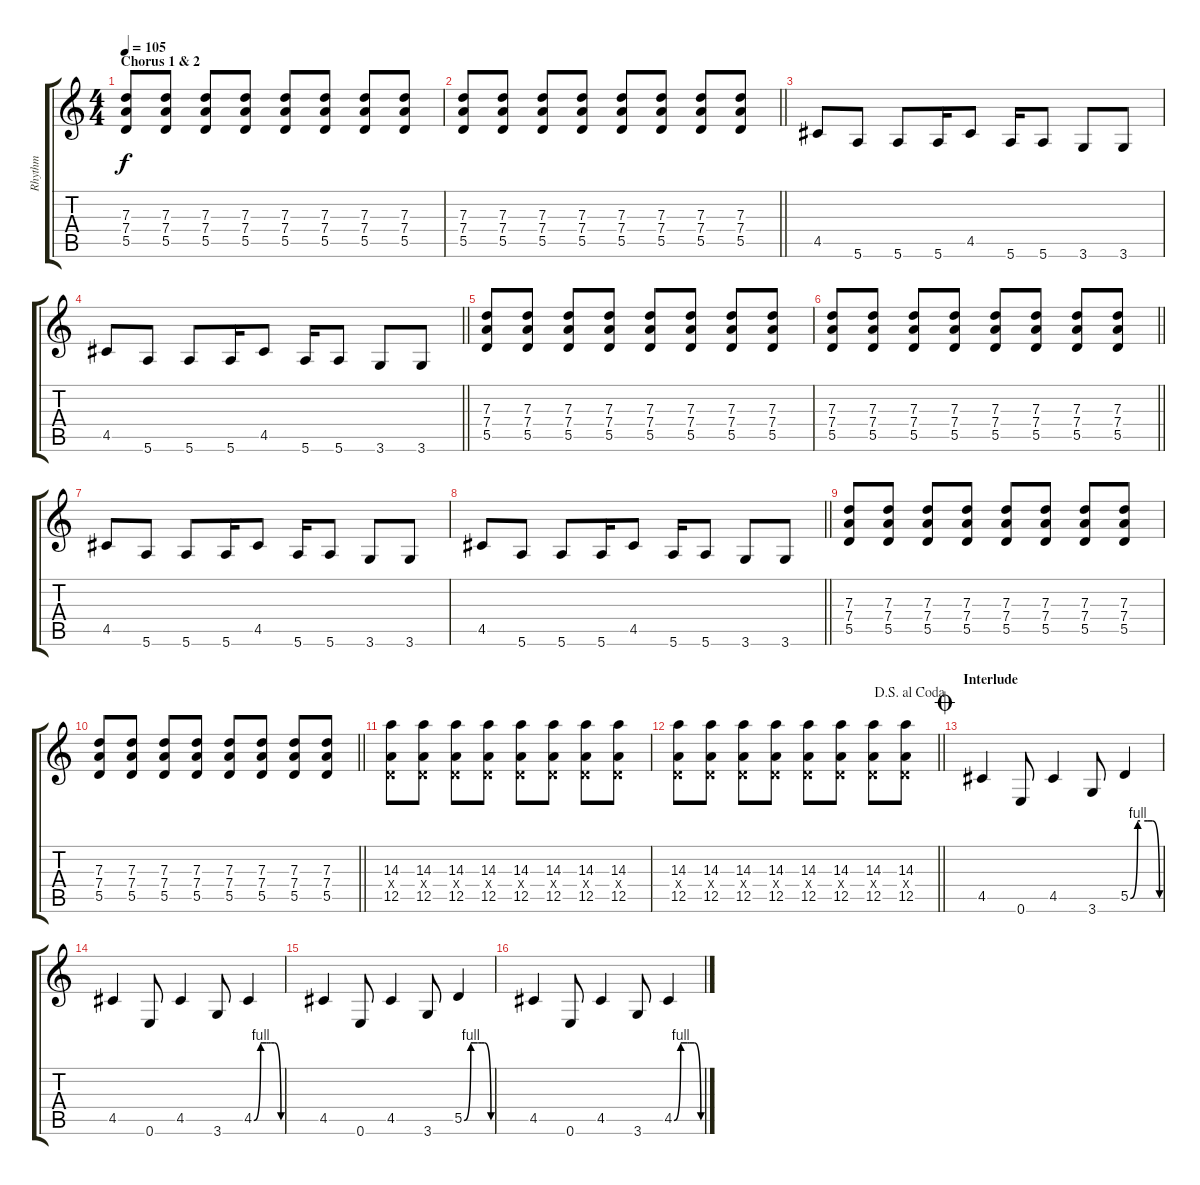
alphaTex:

\track ("Rhythm" "Rhythm") {instrument distortionguitar}
\staff {score tabs}
\tuning (E4 B3 G3 D3 A2 E2) {hide}
\ts (4 4)
\section ("" "Chorus 1 & 2")
\tempo 105
\clef g2
\ks c
(7.3 7.4 5.5).8{dy f} (7.3 7.4 5.5).8 (7.3 7.4 5.5).8 (7.3 7.4 5.5).8 (7.3 7.4 5.5).8 (7.3 7.4 5.5).8 (7.3 7.4 5.5).8 (7.3 7.4 5.5).8 |
\barLineRight lightlight
(7.3 7.4 5.5).8 (7.3 7.4 5.5).8 (7.3 7.4 5.5).8 (7.3 7.4 5.5).8 (7.3 7.4 5.5).8 (7.3 7.4 5.5).8 (7.3 7.4 5.5).8 (7.3 7.4 5.5).8 |
4.5.8 5.6.8 5.6.8 5.6.16 4.5.8 5.6.16 5.6.8 3.6.8 3.6.8 |
\barLineRight lightlight
4.5.8 5.6.8 5.6.8 5.6.16 4.5.8 5.6.16 5.6.8 3.6.8 3.6.8 |
(7.3 7.4 5.5).8 (7.3 7.4 5.5).8 (7.3 7.4 5.5).8 (7.3 7.4 5.5).8 (7.3 7.4 5.5).8 (7.3 7.4 5.5).8 (7.3 7.4 5.5).8 (7.3 7.4 5.5).8 |
\barLineRight lightlight
(7.3 7.4 5.5).8 (7.3 7.4 5.5).8 (7.3 7.4 5.5).8 (7.3 7.4 5.5).8 (7.3 7.4 5.5).8 (7.3 7.4 5.5).8 (7.3 7.4 5.5).8 (7.3 7.4 5.5).8 |
4.5.8 5.6.8 5.6.8 5.6.16 4.5.8 5.6.16 5.6.8 3.6.8 3.6.8 |
\barLineRight lightlight
4.5.8 5.6.8 5.6.8 5.6.16 4.5.8 5.6.16 5.6.8 3.6.8 3.6.8 |
(7.3 7.4 5.5).8 (7.3 7.4 5.5).8 (7.3 7.4 5.5).8 (7.3 7.4 5.5).8 (7.3 7.4 5.5).8 (7.3 7.4 5.5).8 (7.3 7.4 5.5).8 (7.3 7.4 5.5).8 |
\barLineRight lightlight
(7.3 7.4 5.5).8 (7.3 7.4 5.5).8 (7.3 7.4 5.5).8 (7.3 7.4 5.5).8 (7.3 7.4 5.5).8 (7.3 7.4 5.5).8 (7.3 7.4 5.5).8 (7.3 7.4 5.5).8 |
(14.3 0.4{x} 12.5).8 (14.3 0.4{x} 12.5).8 (14.3 0.4{x} 12.5).8 (14.3 0.4{x} 12.5).8 (14.3 0.4{x} 12.5).8 (14.3 0.4{x} 12.5).8 (14.3 0.4{x} 12.5).8 (14.3 0.4{x} 12.5).8 |
\jump dalsegnoalcoda
\barLineRight lightlight
(14.3 0.4{x} 12.5).8 (14.3 0.4{x} 12.5).8 (14.3 0.4{x} 12.5).8 (14.3 0.4{x} 12.5).8 (14.3 0.4{x} 12.5).8 (14.3 0.4{x} 12.5).8 (14.3 0.4{x} 12.5).8 (14.3 0.4{x} 12.5).8 |
\section ("" "Interlude")
\jump coda
4.5.4 0.6.8 4.5.4 3.6.8 5.5{be (custom 0 0 15 4 20 4 36 4 45 4 60 0)}.4 |
4.5.4 0.6.8 4.5.4 3.6.8 4.5{be (custom 0 0 15 4 20 4 28 4 33 4 37 4 40 4 45 4 60 0)}.4 |
4.5.4 0.6.8 4.5.4 3.6.8 5.5{be (custom 0 0 15 4 20 4 30 4 33 4 38 4 45 4 60 0)}.4 |
4.5.4 0.6.8 4.5.4 3.6.8 4.5{be (custom 0 0 15 4 20 4 30 4 34 4 45 4 60 0)}.4
